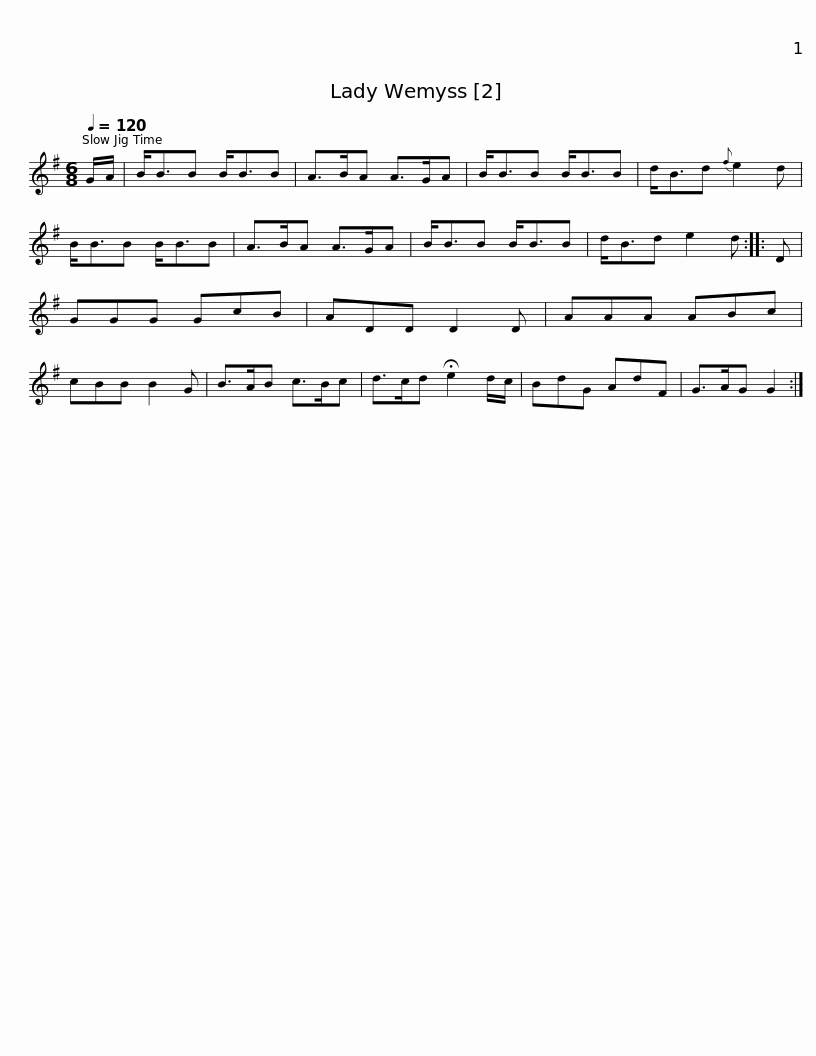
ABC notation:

X:1
L:1/8
Q:1/4=120
M:6/8
I:linebreak $
K:G
V:1 treble
V:1
 G/A/ | B<BB B<BB | A>BA A>GA | B<BB B<BB | d<Bd{f} e2 d | %5
 B<BB B<BB | A>BA A>GA |$ B<BB B<BB | d<Bd e2 d :: D | %10
 GGG GcB | ADD D2 D | AAA ABc | cBB B2 G | B>AB c>Bc |$ %15
 d>cd !fermata!e2 d/c/ | BdG AdF | G>AG G2 :| %18
